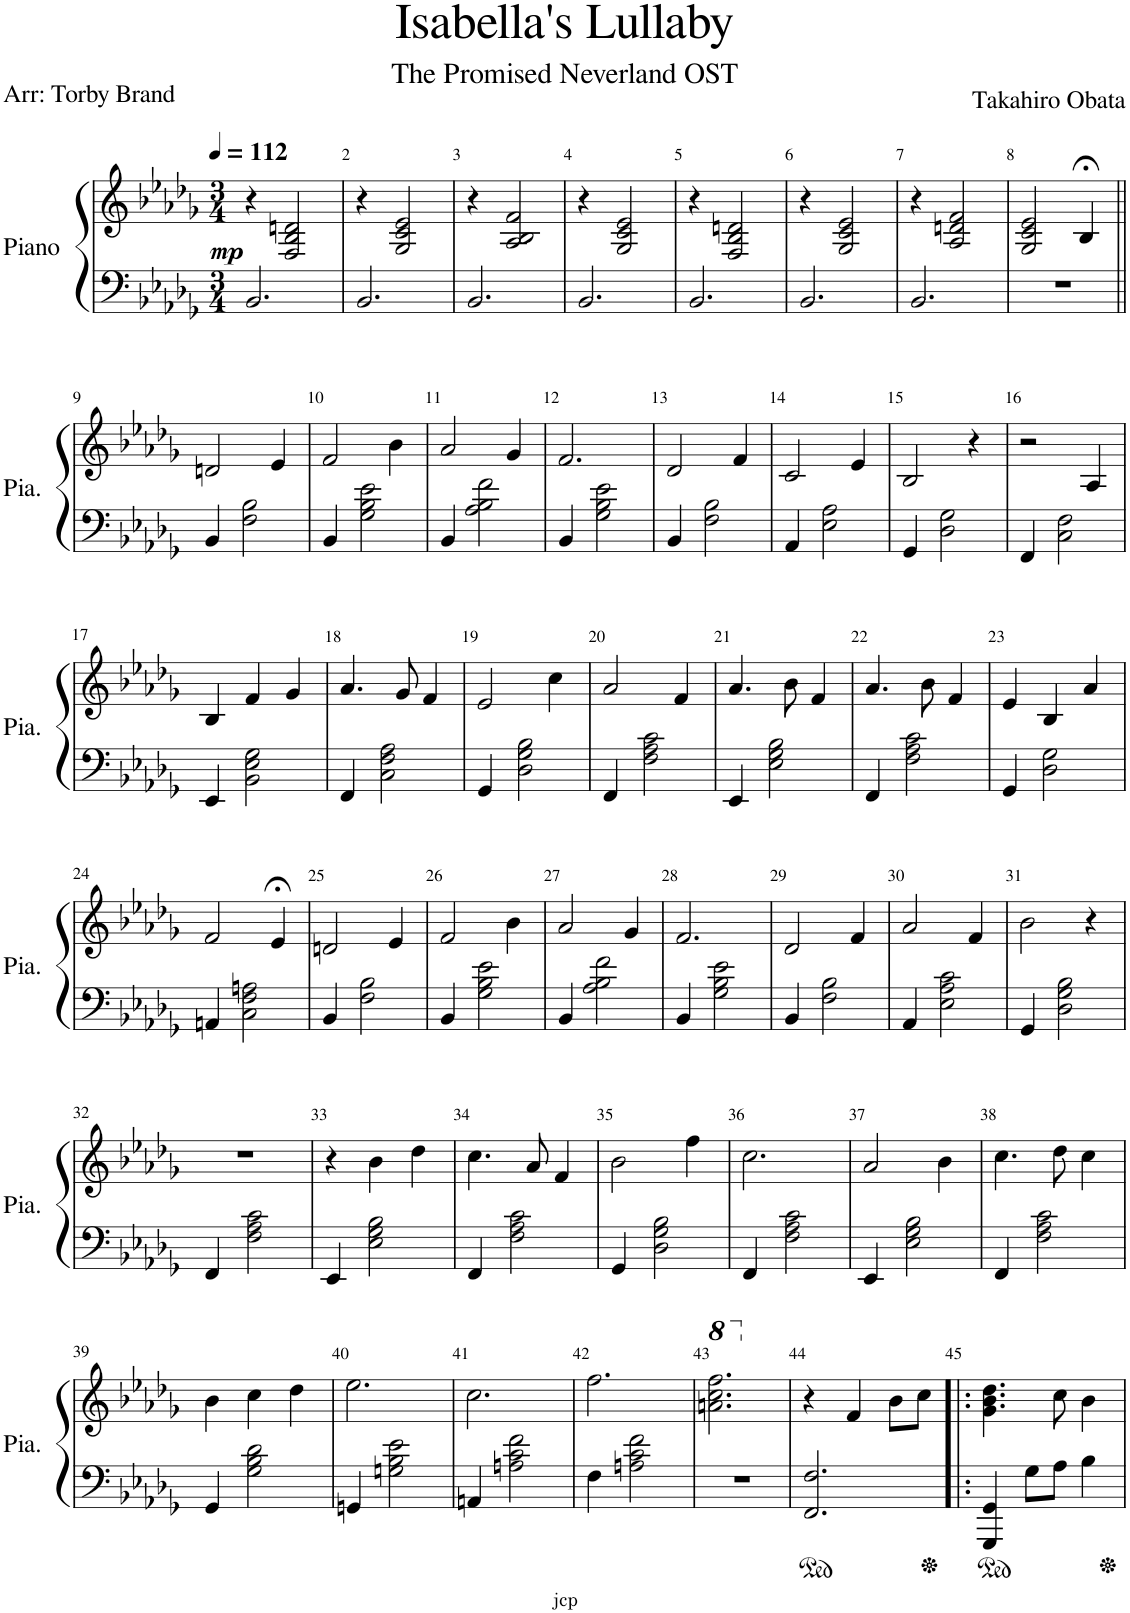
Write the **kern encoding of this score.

**kern	**kern	**dynam
*part1	*part1	*part1
*staff2	*staff1	*staff1/2
*I"Piano	*	*
*I'Pia.	*	*
*clefF4	*clefG2	*
*k[b-e-a-d-g-]	*k[b-e-a-d-g-]	*
*M3/4	*M3/4	*
*MM112	*MM112	*
=1	=1	=1
!	!	!LO:DY:b
2.BB-/	4r	mp
.	2F/ 2B-/ 2dn/	.
=2	=2	=2
2.BB-/	4r	.
.	2G-/ 2c/ 2e-/	.
=3	=3	=3
2.BB-/	4r	.
.	2A-/ 2B-/ 2f/	.
=4	=4	=4
2.BB-/	4r	.
.	2G-/ 2c/ 2e-/	.
=5	=5	=5
2.BB-/	4r	.
.	2F/ 2B-/ 2dn/	.
=6	=6	=6
2.BB-/	4r	.
.	2G-/ 2c/ 2e-/	.
=7	=7	=7
2.BB-/	4r	.
.	2A-/ 2dn/ 2f/	.
=8	=8	=8
2.r	2G-/ 2c/ 2e-/	.
.	4B-;</	.
!!LO:LB:g=z
=9||	=9||	=9||
4BB-/	2dn/	.
2F\ 2B-\	.	.
.	4e-/	.
=10	=10	=10
4BB-/	2f/	.
2G-\ 2B-\ 2e-\	.	.
.	4b-\	.
=11	=11	=11
4BB-/	2a-/	.
2A-\ 2B-\ 2f\	.	.
.	4g-/	.
=12	=12	=12
4BB-/	2.f/	.
2G-\ 2B-\ 2e-\	.	.
=13	=13	=13
4BB-/	2d-/	.
2F\ 2B-\	.	.
.	4f/	.
=14	=14	=14
4AA-/	2c/	.
2E-\ 2A-\	.	.
.	4e-/	.
=15	=15	=15
4GG-/	2B-/	.
2D-\ 2G-\	.	.
.	4r	.
=16	=16	=16
4FF/	2r	.
2C\ 2F\	.	.
.	4A-/	.
!!LO:LB:g=z
=17	=17	=17
4EE-/	4B-/	.
2BB-\ 2E-\ 2G-\	4f/	.
.	4g-/	.
=18	=18	=18
4FF/	4.a-/	.
2C\ 2F\ 2A-\	.	.
.	8g-/	.
.	4f/	.
=19	=19	=19
4GG-/	2e-/	.
2D-\ 2G-\ 2B-\	.	.
.	4cc\	.
=20	=20	=20
4FF/	2a-/	.
2F\ 2A-\ 2c\	.	.
.	4f/	.
=21	=21	=21
4EE-/	4.a-/	.
2E-\ 2G-\ 2B-\	.	.
.	8b-\	.
.	4f/	.
=22	=22	=22
4FF/	4.a-/	.
2F\ 2A-\ 2c\	.	.
.	8b-\	.
.	4f/	.
=23	=23	=23
4GG-/	4e-/	.
2D-\ 2G-\	4B-/	.
.	4a-/	.
!!LO:LB:g=z
=24	=24	=24
4AAn/	2f/	.
2C\ 2F\ 2An\	.	.
.	4e-;</	.
=25	=25	=25
4BB-/	2dn/	.
2F\ 2B-\	.	.
.	4e-/	.
=26	=26	=26
4BB-/	2f/	.
2G-\ 2B-\ 2e-\	.	.
.	4b-\	.
=27	=27	=27
4BB-/	2a-/	.
2A-\ 2B-\ 2f\	.	.
.	4g-/	.
=28	=28	=28
4BB-/	2.f/	.
2G-\ 2B-\ 2e-\	.	.
=29	=29	=29
4BB-/	2d-/	.
2F\ 2B-\	.	.
.	4f/	.
=30	=30	=30
4AA-/	2a-/	.
2E-\ 2A-\ 2c\	.	.
.	4f/	.
=31	=31	=31
4GG-/	2b-\	.
2D-\ 2G-\ 2B-\	.	.
.	4r	.
!!LO:LB:g=z
=32	=32	=32
4FF/	2.r	.
2F\ 2A-\ 2c\	.	.
=33	=33	=33
4EE-/	4r	.
2E-\ 2G-\ 2B-\	4b-\	.
.	4dd-\	.
=34	=34	=34
4FF/	4.cc\	.
2F\ 2A-\ 2c\	.	.
.	8a-/	.
.	4f/	.
=35	=35	=35
4GG-/	2b-\	.
2D-\ 2G-\ 2B-\	.	.
.	4ff\	.
=36	=36	=36
4FF/	2.cc\	.
2F\ 2A-\ 2c\	.	.
=37	=37	=37
4EE-/	2a-/	.
2E-\ 2G-\ 2B-\	.	.
.	4b-\	.
=38	=38	=38
4FF/	4.cc\	.
2F\ 2A-\ 2c\	.	.
.	8dd-\	.
.	4cc\	.
!!LO:LB:g=z
=39	=39	=39
4GG-/	4b-\	.
2G-\ 2B-\ 2d-\	4cc\	.
.	4dd-\	.
=40	=40	=40
4GGn/	2.ee-\	.
2Gn\ 2B-\ 2e-\	.	.
=41	=41	=41
4AAn/	2.cc\	.
2An\ 2c\ 2f\	.	.
=42	=42	=42
4F\	2.ff\	.
2An\ 2c\ 2f\	.	.
=43	=43	=43
*	*8va	*
2.r	2.aan\ 2.ccc\ 2.fff\	.
=44	=44	=44
*	*X8va	*
2.FF/ 2.F/	4r	.
.	4f/	.
.	8b-\L	.
.	8cc\J	.
=45!|:	=45!|:	=45!|:
4GGG-/ 4GG-/	4.g-\ 4.b-\ 4.dd-\	.
8G-\L	.	.
8A-\J	8cc\	.
4B-\	4b-\	.
=	=	=
*-	*-	*-
